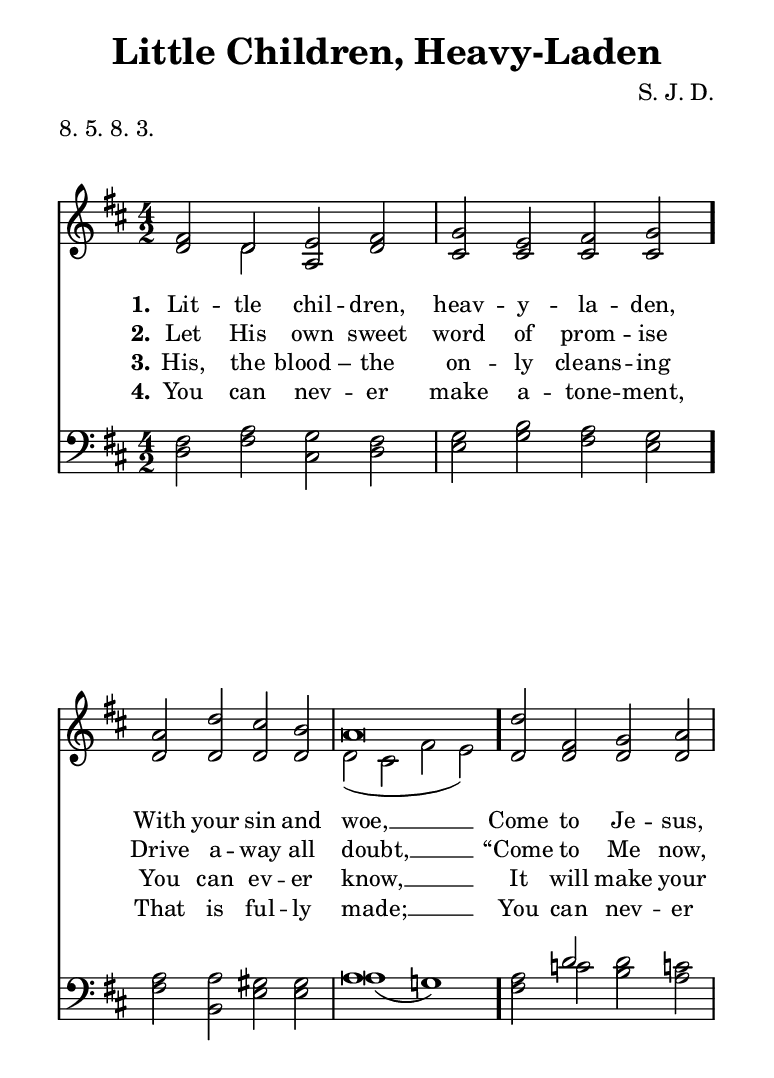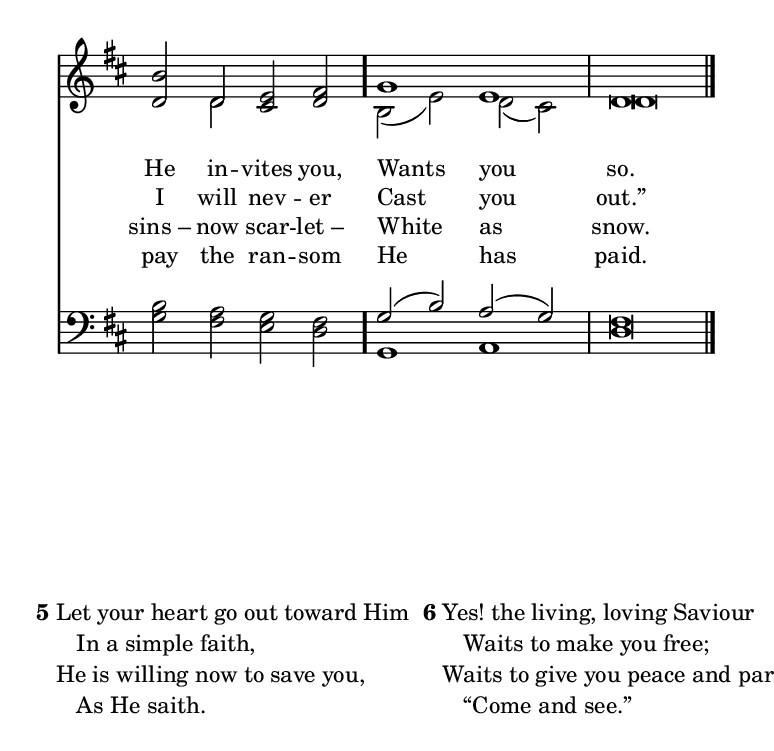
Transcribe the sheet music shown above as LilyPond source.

\include "common/global.ily"
\paper {
  \include "common/paper.ily"
  ragged-last-bottom = ##t
  % shrink space before markup verses to fit next hymn on same page
  score-markup-spacing.padding = 1.9
  score-markup-spacing.basic-distance = 1.9
  system-system-spacing.padding = 1
  system-system-spacing.basic-distance = 1
}

\header{
  %children
  hymnnumber = "348"
  title = "Little Children, Heavy-Laden"
  tunename = "Rideau Ferry"
  meter = "8. 5. 8. 3."
  poet = ""
  composer = "S. J. D."
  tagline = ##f
}

global = {
  \include "common/overrides.ily"
  \override Staff.TimeSignature.style = #'numbered
  \time 4/2
  \override Score.MetronomeMark.transparent = ##t % hide all fermata changes too
  \tempo 2=80
  \key d \major
  \autoBeamOff
}

notesSoprano = {
\global
\relative c' {

  fis2 d e fis | g e fis g |
  a d cis b | a\breve |
  d2 fis, g a | b d, e fis |
  g1 e | d\breve |

  \bar "|."

}
}

notesAlto = {
\global
\relative e' {

  d2 d a d | cis cis cis cis |
  d2 d d d | d( cis fis e) |
  d2 d d d | d d cis d |
  b2( e) d( cis) | d\breve |

}
}

notesTenor = {
\global
\relative a {

  fis2 a g fis | g b a g |
  a2 a gis gis | a\breve | % original has voices impossible to distinguish here
  a2 d d c! | b a g fis |
  g2( b) a( g) | fis\breve |

}
}

notesBass = {
\global
\relative f {

  d2 fis cis d | e g fis e |
  fis b, e e | a1( g!) |
  fis2 c' b a | g fis e d |
  g,1 a | d\breve |

}
}

notesAlign = \notesAlto

wordsA = \lyricmode {
\set stanza = "1."

Lit -- tle chil -- dren, heav -- y -- la -- den, \bar "."
With your sin and woe, __ \bar "."
Come to Je -- sus, He in -- vites you, \bar "."
Wants you so. \bar "."

}

wordsB = \lyricmode {
\set stanza = "2."

Let His own sweet word of prom -- ise
Drive a -- way all doubt, __
“Come to Me now, I will nev -- er
Cast you out.”

}

wordsC = \lyricmode {
\set stanza = "3."

His, the blood_– the on -- ly cleans -- ing
You can ev -- er know, __
It will make your sins_– now scar -- let_–
White as snow.

}

wordsD = \lyricmode {
\set stanza = "4."

You can nev -- er make a -- tone -- ment,
That is ful -- ly made; __
You can nev -- er pay the ran -- som
He has paid.

}

wordsE = \markuplist {

\line { Let your heart go out toward Him }
\line { { \hspace #2 } In a simple faith, }
\line { He is willing now to save you, }
\line { { \hspace #2 } As He saith. }

}

wordsF = \markuplist {

\line { Yes! the living, loving Saviour }
\line { { \hspace #2 } Waits to make you free; }
\line { Waits to give you peace and pardon, }
\line { { \hspace #2 } “Come and see.” }

}

\score {
  \context ChoirStaff <<
    \context Staff = upper <<
      \set Staff.autoBeaming = ##f
      \set ChoirStaff.systemStartDelimiter = #'SystemStartBar
      \set ChoirStaff.printPartCombineTexts = ##f
      \partcombine #'(2 . 11) \notesSoprano \notesAlto
      \context NullVoice = aligned { \voiceOne << \notesAlign >> }
      \context Lyrics = one   \lyricsto aligned \wordsA
      \context Lyrics = two   \lyricsto aligned \wordsB
      \context Lyrics = three \lyricsto aligned \wordsC
      \context Lyrics = four  \lyricsto aligned \wordsD
    >>
    \context Staff = men <<
      \set Staff.autoBeaming = ##f
      \clef bass
      \set ChoirStaff.printPartCombineTexts = ##f
      \partcombine #'(2 . 11) \notesTenor \notesBass
    >>
  >>
  \layout {
    \include "common/layout.ily"
  }
  #(cond ((ly:get-option 'eog-midi-permitted) #{ \midi{
    \include "common/midi.ily"
  } #}))
}

\noPageBreak

\markup { \fill-line {
  \hspace #0.1
  \line{ \bold 5 \column { \wordsE } }
  \hspace #0.1
  \line{ \bold 6 \column { \wordsF } }
  \hspace #0.1
} }

\version "2.19.49"  % necessary for upgrading to future LilyPond versions.

% vi:set et ts=2 sw=2 ai nocindent syntax=lilypond:
